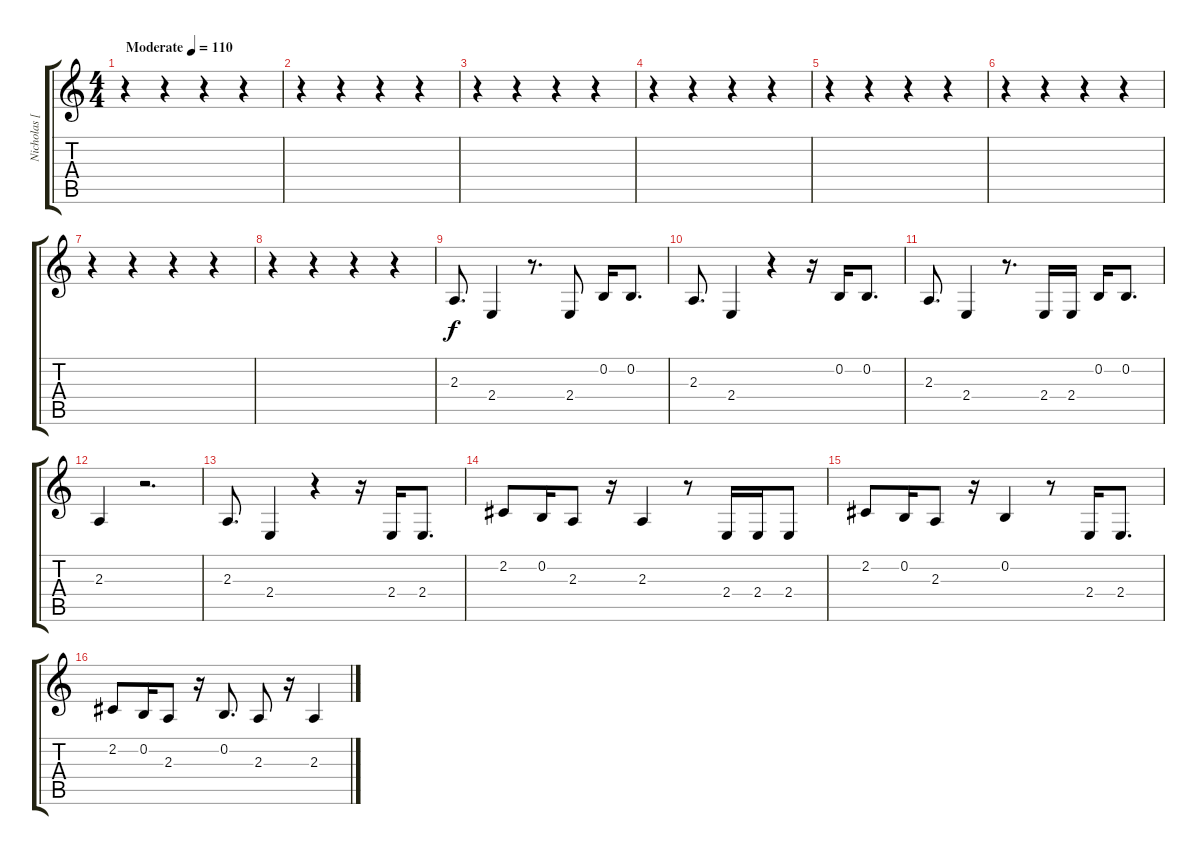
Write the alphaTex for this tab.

\track ("Nicholas [Vocals]" "Nicholas [") {instrument clarinet}
\staff {score tabs}
\tuning (E4 B3 G3 D3 A2 E2) {hide}
\ts (4 4)
\tempo (110 "Moderate")
\clef g2
\ks c
r.4{dy f instrument clarinet} r.4 r.4 r.4 |
r.4 r.4 r.4 r.4 |
r.4 r.4 r.4 r.4 |
r.4 r.4 r.4 r.4 |
r.4 r.4 r.4 r.4 |
r.4 r.4 r.4 r.4 |
r.4 r.4 r.4 r.4 |
r.4 r.4 r.4 r.4 |
2.3.8{d} 2.4.4 r.8{d} 2.4.8 0.2.16 0.2.8{d} |
2.3.8{d} 2.4.4 r.4 r.16 0.2.16 0.2.8{d} |
2.3.8{d} 2.4.4 r.8{d} 2.4.16 2.4.16 0.2.16 0.2.8{d} |
2.3.4 r.2{d} |
2.3.8{d} 2.4.4 r.4 r.16 2.4.16 2.4.8{d} |
2.2.8 0.2.16 2.3.8 r.16 2.3.4 r.8 2.4.16 2.4.16 2.4.8 |
2.2.8 0.2.16 2.3.8 r.16 0.2.4 r.8 2.4.16 2.4.8{d} |
2.2.8 0.2.16 2.3.8 r.16 0.2.8{d} 2.3.8 r.16 2.3.4
